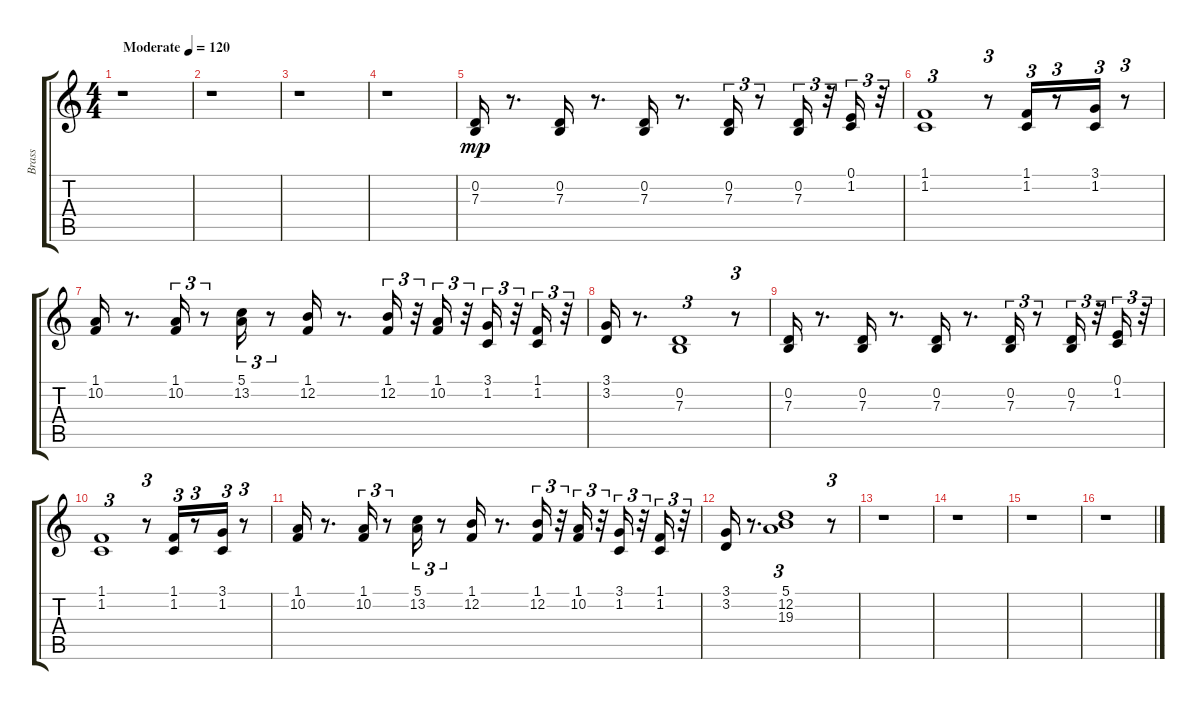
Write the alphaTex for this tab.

\track ("Brass" "Brass") {instrument trumpet}
\staff {score tabs}
\tuning (E4 B3 G3 D3 A2 E2) {hide}
\ts (4 4)
\tempo (120 "Moderate")
\clef g2
\ks c
r.1{dy mp instrument trumpet} |
r.1 |
r.1 |
r.1 |
(0.2 7.3).16 r.8{d} (0.2 7.3).16 r.8{d} (0.2 7.3).16 r.8{d} (0.2 7.3).16{tu (3 2)} r.8{tu (3 2)} (0.2 7.3).16{tu (3 2)} r.32{tu (3 2)} (0.1 1.2).16{tu (3 2)} r.32{tu (3 2)} |
(1.1 1.2).1{tu (3 2)} r.8{tu (3 2)} (1.1 1.2).16{tu (3 2)} r.8{tu (3 2)} (3.1 1.2).16{tu (3 2)} r.8{tu (3 2)} |
(1.1 10.2).16 r.8{d} (1.1 10.2).16{tu (3 2)} r.8{tu (3 2)} (5.1 13.2).16{tu (3 2)} r.8{tu (3 2)} (1.1 12.2).16 r.8{d} (1.1 12.2).16{tu (3 2)} r.32{tu (3 2)} (1.1 10.2).16{tu (3 2)} r.32{tu (3 2)} (3.1 1.2).16{tu (3 2)} r.32{tu (3 2)} (1.1 1.2).16{tu (3 2)} r.32{tu (3 2)} |
(3.1 3.2).16 r.8{d} (0.2 7.3).1{tu (3 2)} r.8{tu (3 2)} |
(0.2 7.3).16 r.8{d} (0.2 7.3).16 r.8{d} (0.2 7.3).16 r.8{d} (0.2 7.3).16{tu (3 2)} r.8{tu (3 2)} (0.2 7.3).16{tu (3 2)} r.32{tu (3 2)} (0.1 1.2).16{tu (3 2)} r.32{tu (3 2)} |
(1.1 1.2).1{tu (3 2)} r.8{tu (3 2)} (1.1 1.2).16{tu (3 2)} r.8{tu (3 2)} (3.1 1.2).16{tu (3 2)} r.8{tu (3 2)} |
(1.1 10.2).16 r.8{d} (1.1 10.2).16{tu (3 2)} r.8{tu (3 2)} (5.1 13.2).16{tu (3 2)} r.8{tu (3 2)} (1.1 12.2).16 r.8{d} (1.1 12.2).16{tu (3 2)} r.32{tu (3 2)} (1.1 10.2).16{tu (3 2)} r.32{tu (3 2)} (3.1 1.2).16{tu (3 2)} r.32{tu (3 2)} (1.1 1.2).16{tu (3 2)} r.32{tu (3 2)} |
(3.1 3.2).16 r.8{d} (5.1 12.2 19.3).1{tu (3 2)} r.8{tu (3 2)} |
r.1 |
r.1 |
r.1 |
r.1
